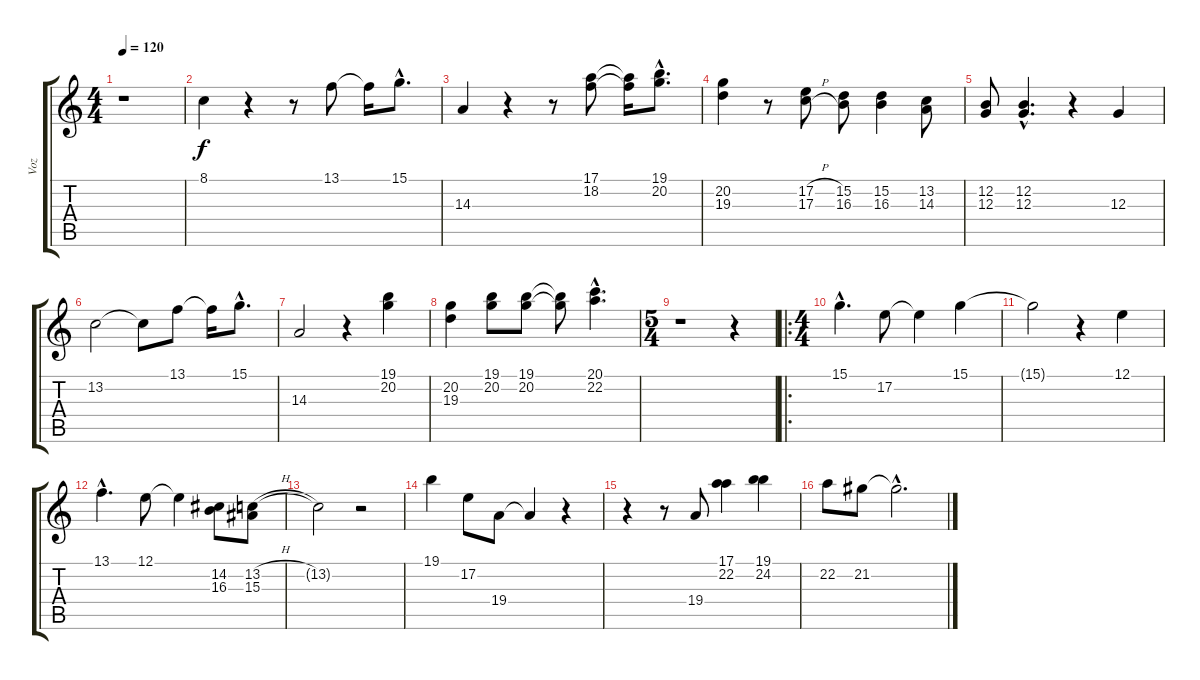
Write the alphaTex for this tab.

\track ("Voz" "Voz") {instrument choiraahs}
\staff {score tabs}
\tuning (E4 B3 G3 D3 A2 E2) {hide}
\ts (4 4)
\tempo 120
\clef g2
\ks c
r.1{dy f} |
8.1.4 r.4 r.8 13.1.8 13.1{t}.16 15.1{hac}.8{d} |
14.3.4 r.4 r.8 (17.1 18.2).8 (17.1{t} 18.2{t}).16 (19.1{hac} 20.2{hac}).8{d} |
(20.2 19.3).4 r.8 (17.2{h} 17.3{h}).8 (15.2 16.3).8 (15.2 16.3).4 (13.2 14.3).8 |
(12.2 12.3).8 (12.2{hac} 12.3{hac}).4{d} r.4 12.3.4 |
13.2.2 13.2{t}.8 13.1.8 13.1{t}.16 15.1{hac}.8{d} |
14.3.2 r.4 (19.1 20.2).4 |
(20.2 19.3).4 (19.1 20.2).8 (19.1 20.2).8 (19.1{t} 20.2{t}).8 (20.1{hac} 22.2{hac}).4{d} |
\ts (5 4)
r.1 r.4 |
\ro
\ts (4 4)
15.1{hac}.4{d} 17.2.8 17.2{t}.4 15.1.4 |
15.1{t}.2 r.4 12.1.4 |
13.1{hac}.4{d} 12.1.8 12.1{t}.4 (14.2 16.3).8 (13.2{h} 15.3).8 |
13.2{t}.2 r.2 |
19.1.4 17.2.8 19.4.8 19.4{t}.4 r.4 |
r.4 r.8 19.4.8 (17.1 22.2).4 (19.1 24.2).4 |
22.2.8 21.2.8 21.2{hac t}.2{d}
